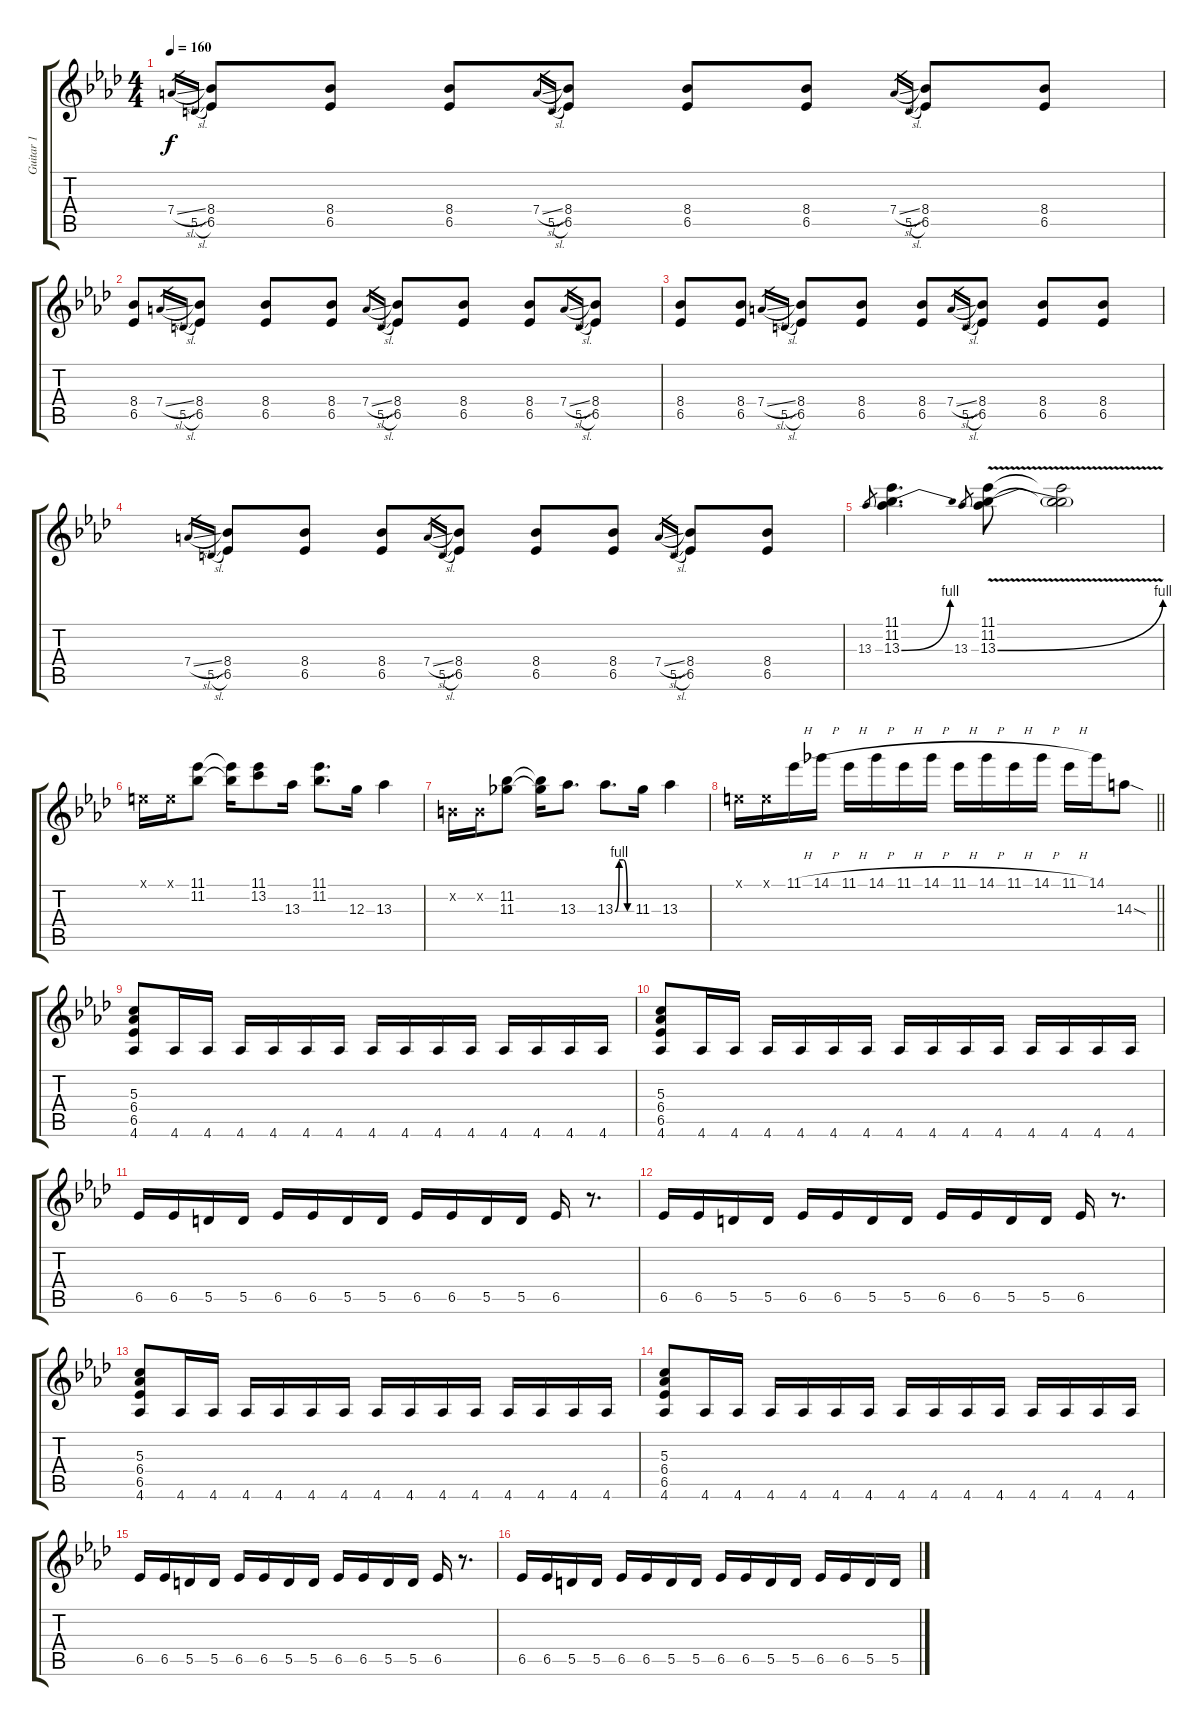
\track ("Guitar 1" "Guitar 1") {instrument distortionguitar}
\staff {score tabs}
\tuning (E4 B3 G3 D3 A2 E2) {hide}
\ts (4 4)
\tempo 160
\clef g2
\ks ab
7.4{sl}.16{gr dy f} 5.5{sl}.16{gr} (8.4 6.5).8 (8.4 6.5).8 (8.4 6.5).8 7.4{sl}.16{gr} 5.5{sl}.16{gr} (8.4 6.5).8 (8.4 6.5).8 (8.4 6.5).8 7.4{sl}.16{gr} 5.5{sl}.16{gr} (8.4 6.5).8 (8.4 6.5).8 |
(8.4 6.5).8 7.4{sl}.16{gr} 5.5{sl}.16{gr} (8.4 6.5).8 (8.4 6.5).8 (8.4 6.5).8 7.4{sl}.16{gr} 5.5{sl}.16{gr} (8.4 6.5).8 (8.4 6.5).8 (8.4 6.5).8 7.4{sl}.16{gr} 5.5{sl}.16{gr} (8.4 6.5).8 |
(8.4 6.5).8 (8.4 6.5).8 7.4{sl}.16{gr} 5.5{sl}.16{gr} (8.4 6.5).8 (8.4 6.5).8 (8.4 6.5).8 7.4{sl}.16{gr} 5.5{sl}.16{gr} (8.4 6.5).8 (8.4 6.5).8 (8.4 6.5).8 |
7.4{sl}.16{gr} 5.5{sl}.16{gr} (8.4 6.5).8 (8.4 6.5).8 (8.4 6.5).8 7.4{sl}.16{gr} 5.5{sl}.16{gr} (8.4 6.5).8 (8.4 6.5).8 (8.4 6.5).8 7.4{sl}.16{gr} 5.5{sl}.16{gr} (8.4 6.5).8 (8.4 6.5).8 |
13.3.8{gr} (11.1 11.2 13.3{be (bend 0 0 60 4)}).4{d volume 16 balance 8} 13.3.8{gr} (11.1{v} 11.2 13.3{be (bend 0 0 60 4)}).8 (11.1{t} 11.2{t} 13.3{t}).2 |
0.1{x}.16 0.1{x}.16 (11.1 11.2).8 (11.1{t} 11.2{t}).16 (11.1 13.2).8 13.3.16 (11.1 11.2).8{d} 12.3.16 13.3.4 |
0.2{x}.16 0.2{x}.16 (11.2 11.3).8 (11.2{t} 11.3{t}).16 13.3.8{d} 13.3{be (custom 0 0 15 4 30 4 45 0 60 0)}.8{d} 11.3.16 13.3.4 |
\barLineRight lightlight
0.1{x}.16 0.1{x}.16 11.1{h}.16 14.1{h}.16 11.1{h}.16 14.1{h}.16 11.1{h}.16 14.1{h}.16 11.1{h}.16 14.1{h}.16 11.1{h}.16 14.1{h}.16 11.1{h}.16 14.1.16 14.3{sod}.8 |
(5.3 6.4 6.5 4.6).8{volume 13 balance 4} 4.6.16 4.6.16 4.6.16 4.6.16 4.6.16 4.6.16 4.6.16 4.6.16 4.6.16 4.6.16 4.6.16 4.6.16 4.6.16 4.6.16 |
(5.3 6.4 6.5 4.6).8 4.6.16 4.6.16 4.6.16 4.6.16 4.6.16 4.6.16 4.6.16 4.6.16 4.6.16 4.6.16 4.6.16 4.6.16 4.6.16 4.6.16 |
6.5.16 6.5.16 5.5.16 5.5.16 6.5.16 6.5.16 5.5.16 5.5.16 6.5.16 6.5.16 5.5.16 5.5.16 6.5.16 r.8{d} |
6.5.16 6.5.16 5.5.16 5.5.16 6.5.16 6.5.16 5.5.16 5.5.16 6.5.16 6.5.16 5.5.16 5.5.16 6.5.16 r.8{d} |
(5.3 6.4 6.5 4.6).8 4.6.16 4.6.16 4.6.16 4.6.16 4.6.16 4.6.16 4.6.16 4.6.16 4.6.16 4.6.16 4.6.16 4.6.16 4.6.16 4.6.16 |
(5.3 6.4 6.5 4.6).8 4.6.16 4.6.16 4.6.16 4.6.16 4.6.16 4.6.16 4.6.16 4.6.16 4.6.16 4.6.16 4.6.16 4.6.16 4.6.16 4.6.16 |
6.5.16 6.5.16 5.5.16 5.5.16 6.5.16 6.5.16 5.5.16 5.5.16 6.5.16 6.5.16 5.5.16 5.5.16 6.5.16 r.8{d} |
6.5.16 6.5.16 5.5.16 5.5.16 6.5.16 6.5.16 5.5.16 5.5.16 6.5.16 6.5.16 5.5.16 5.5.16 6.5.16 6.5.16 5.5.16 5.5.16
